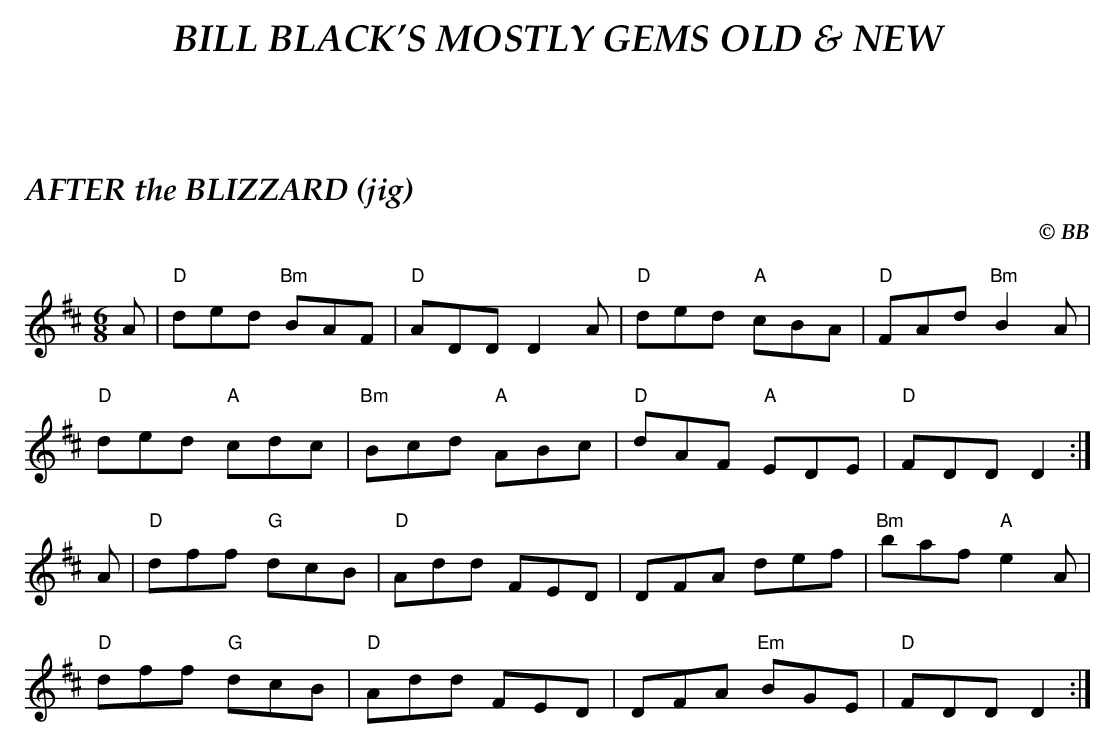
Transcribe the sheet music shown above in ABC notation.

X:1
T:AFTER the BLIZZARD (jig)
C:© BB
Q:1/4=160
M:6/8
L:1/8
K:D
A|"D"ded "Bm"BAF|"D"ADD D2 A|"D"ded "A"cBA|"D"FAd "Bm"B2 A|
"D"ded "A"cdc|"Bm"Bcd "A"ABc|"D"dAF "A"EDE|"D"FDD D2 :|
A|"D"dff "G"dcB|"D"Add FED|DFA def|"Bm"baf "A"e2 A|
"D"dff "G"dcB|"D"Add FED|DFA "Em"BGE|"D"FDD D2 :|
